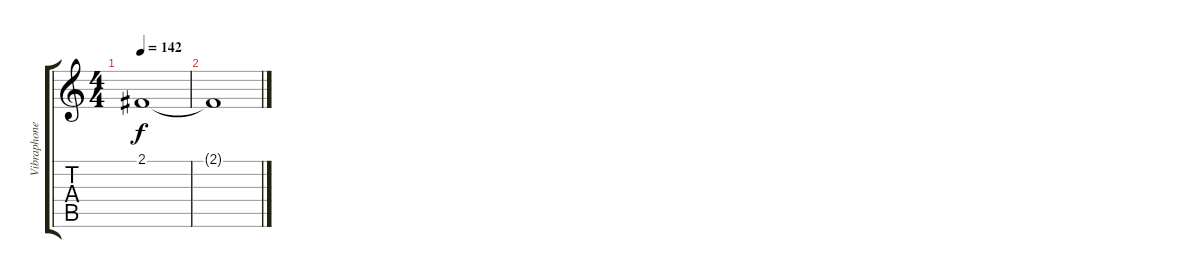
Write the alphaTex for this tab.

\track ("Vibraphone" "Vibraphone") {instrument vibraphone}
\staff {score tabs}
\tuning (E4 B3 G3 D3 A2 E2) {hide}
\ts (4 4)
\tempo 142
\clef g2
\ks c
2.1{t}.1{dy f} |
2.1{t}.1
